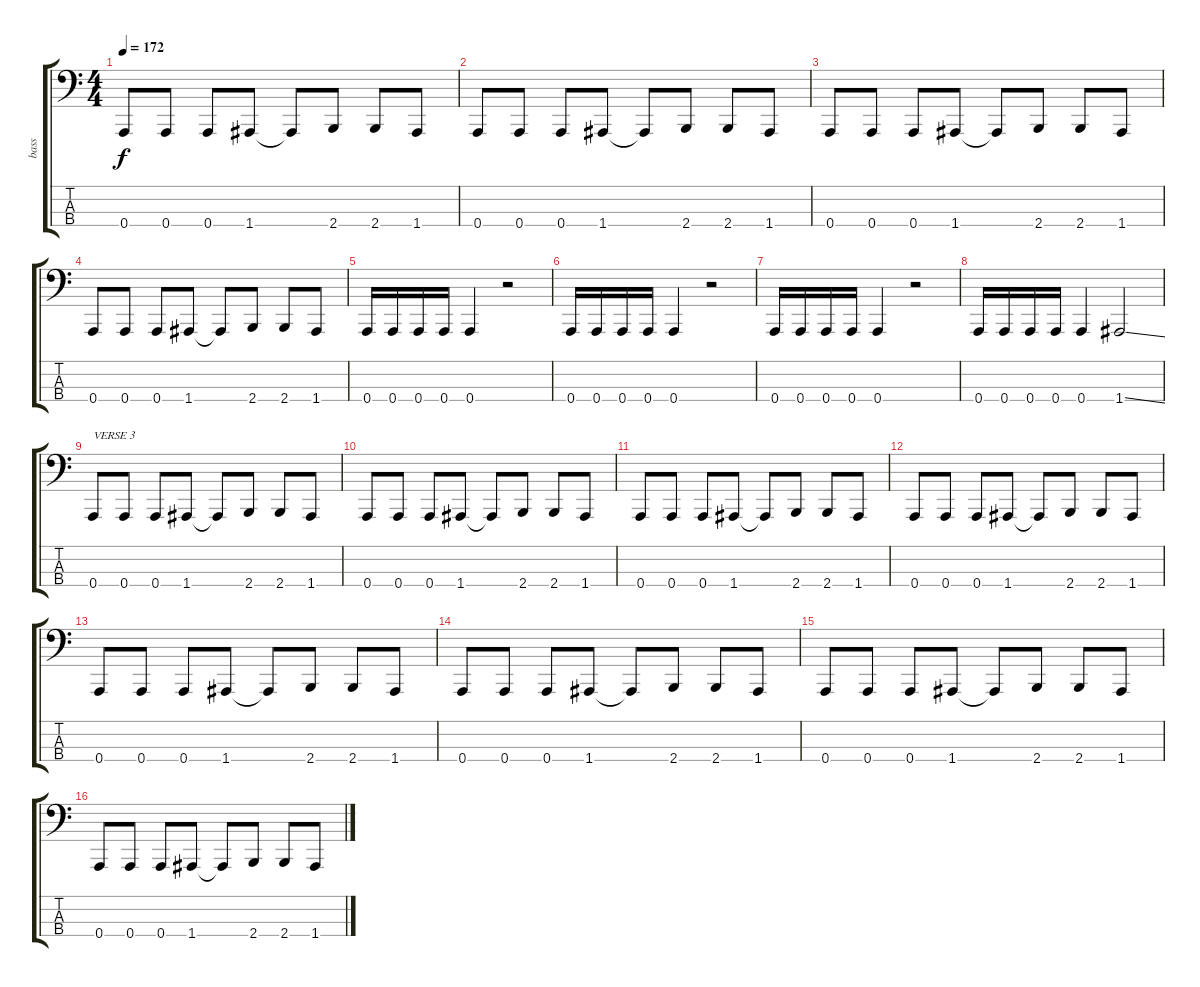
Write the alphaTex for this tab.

\track ("bass" "bass") {instrument slapbass2}
\staff {score tabs}
\tuning (D2 A1 E1 A0) {hide}
\ts (4 4)
\tempo 172
\clef f4
\ks c
0.4.8{dy f} 0.4.8 0.4.8 1.4.8 1.4{t}.8 2.4.8 2.4.8 1.4.8 |
0.4.8 0.4.8 0.4.8 1.4.8 1.4{t}.8 2.4.8 2.4.8 1.4.8 |
0.4.8 0.4.8 0.4.8 1.4.8 1.4{t}.8 2.4.8 2.4.8 1.4.8 |
0.4.8 0.4.8 0.4.8 1.4.8 1.4{t}.8 2.4.8 2.4.8 1.4.8 |
0.4.16 0.4.16 0.4.16 0.4.16 0.4.4 r.2 |
0.4.16 0.4.16 0.4.16 0.4.16 0.4.4 r.2 |
0.4.16 0.4.16 0.4.16 0.4.16 0.4.4 r.2 |
0.4.16 0.4.16 0.4.16 0.4.16 0.4.4 1.4{ss}.2 |
0.4.8{txt "VERSE 3"} 0.4.8 0.4.8 1.4.8 1.4{t}.8 2.4.8 2.4.8 1.4.8 |
0.4.8 0.4.8 0.4.8 1.4.8 1.4{t}.8 2.4.8 2.4.8 1.4.8 |
0.4.8 0.4.8 0.4.8 1.4.8 1.4{t}.8 2.4.8 2.4.8 1.4.8 |
0.4.8 0.4.8 0.4.8 1.4.8 1.4{t}.8 2.4.8 2.4.8 1.4.8 |
0.4.8 0.4.8 0.4.8 1.4.8 1.4{t}.8 2.4.8 2.4.8 1.4.8 |
0.4.8 0.4.8 0.4.8 1.4.8 1.4{t}.8 2.4.8 2.4.8 1.4.8 |
0.4.8 0.4.8 0.4.8 1.4.8 1.4{t}.8 2.4.8 2.4.8 1.4.8 |
0.4.8 0.4.8 0.4.8 1.4.8 1.4{t}.8 2.4.8 2.4.8 1.4.8
